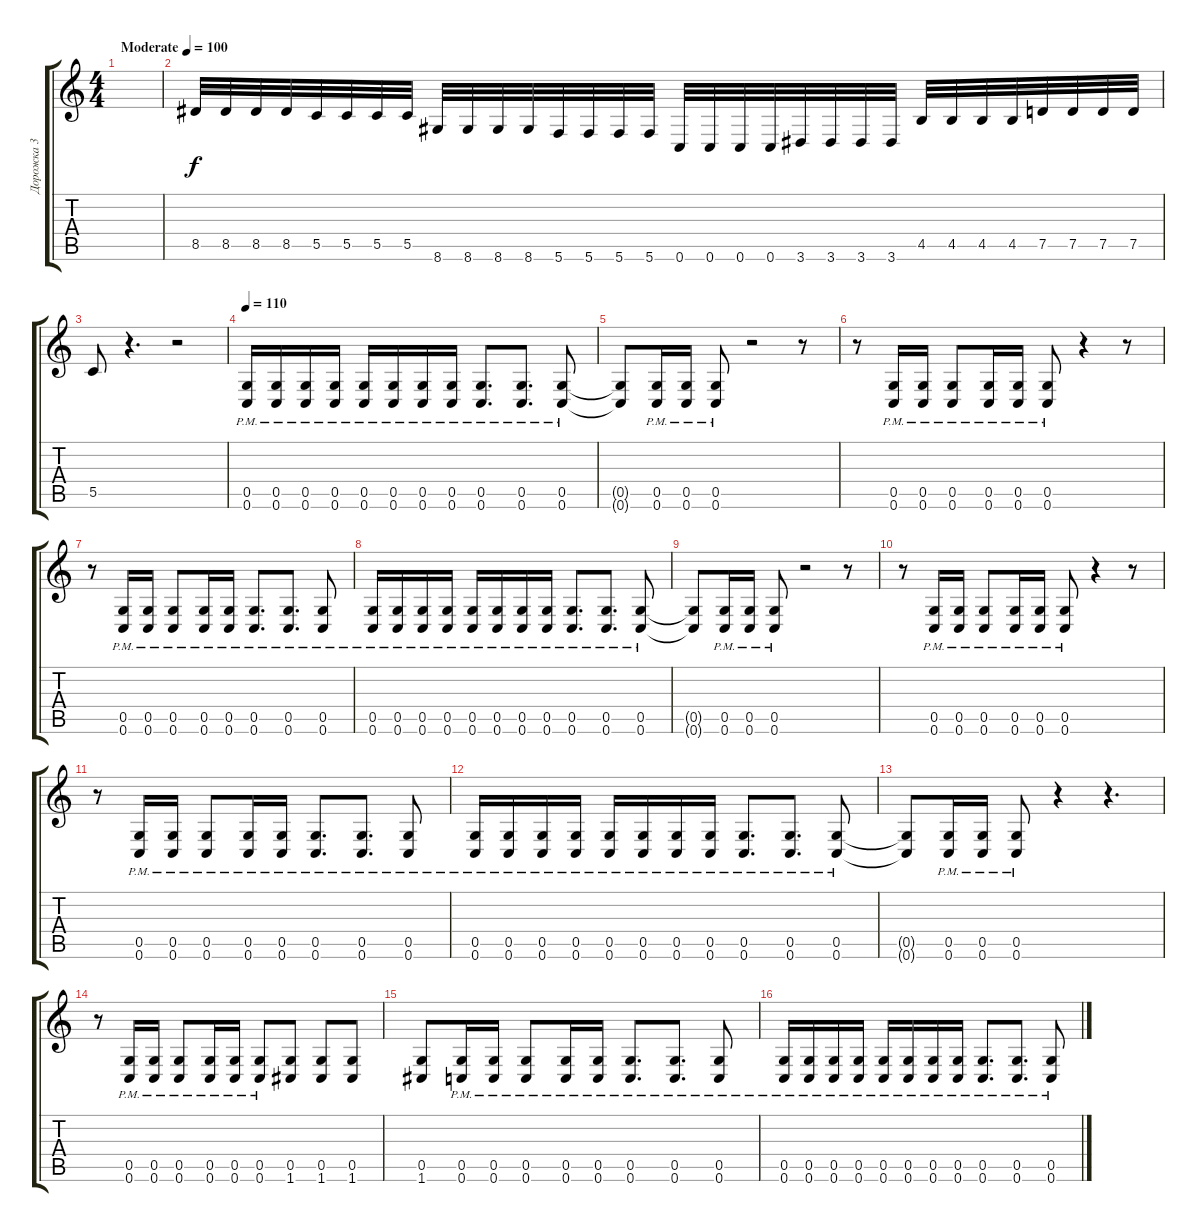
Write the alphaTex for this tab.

\track ("Дорожка 3" "Дорожка 3") {instrument distortionguitar}
\staff {score tabs}
\tuning (D4 A3 F3 C3 G2 C2) {hide}
\ts (4 4)
\tempo (100 "Moderate")
\clef g2
\ks c
|
8.5.32 8.5.32 8.5.32 8.5.32 5.5.32 5.5.32 5.5.32 5.5.32 8.6.32 8.6.32 8.6.32 8.6.32 5.6.32 5.6.32 5.6.32 5.6.32 0.6.32 0.6.32 0.6.32 0.6.32 3.6.32 3.6.32 3.6.32 3.6.32 4.5.32 4.5.32 4.5.32 4.5.32 7.5.32 7.5.32 7.5.32 7.5.32 |
5.5.8 r.4{d} r.2 |
\tempo 110
(0.5{pm} 0.6{pm}).16 (0.5{pm} 0.6{pm}).16 (0.5{pm} 0.6{pm}).16 (0.5{pm} 0.6{pm}).16 (0.5{pm} 0.6{pm}).16 (0.5{pm} 0.6{pm}).16 (0.5{pm} 0.6{pm}).16 (0.5{pm} 0.6{pm}).16 (0.5{pm} 0.6{pm}).8{d} (0.5{pm} 0.6{pm}).8{d} (0.5{pm} 0.6{pm}).8 |
(0.5{t} 0.6{t}).8 (0.5{pm} 0.6{pm}).16 (0.5{pm} 0.6{pm}).16 (0.5{pm} 0.6{pm}).8 r.2 r.8 |
r.8 (0.5{pm} 0.6{pm}).16 (0.5{pm} 0.6{pm}).16 (0.5{pm} 0.6{pm}).8 (0.5{pm} 0.6{pm}).16 (0.5{pm} 0.6{pm}).16 (0.5{pm} 0.6{pm}).8 r.4 r.8 |
r.8 (0.5{pm} 0.6{pm}).16 (0.5{pm} 0.6{pm}).16 (0.5{pm} 0.6{pm}).8 (0.5{pm} 0.6{pm}).16 (0.5{pm} 0.6{pm}).16 (0.5{pm} 0.6{pm}).8{d} (0.5{pm} 0.6{pm}).8{d} (0.5{pm} 0.6{pm}).8 |
(0.5{pm} 0.6{pm}).16 (0.5{pm} 0.6{pm}).16 (0.5{pm} 0.6{pm}).16 (0.5{pm} 0.6{pm}).16 (0.5{pm} 0.6{pm}).16 (0.5{pm} 0.6{pm}).16 (0.5{pm} 0.6{pm}).16 (0.5{pm} 0.6{pm}).16 (0.5{pm} 0.6{pm}).8{d} (0.5{pm} 0.6{pm}).8{d} (0.5{pm} 0.6{pm}).8 |
(0.5{t} 0.6{t}).8 (0.5{pm} 0.6{pm}).16 (0.5{pm} 0.6{pm}).16 (0.5{pm} 0.6{pm}).8 r.2 r.8 |
r.8 (0.5{pm} 0.6{pm}).16 (0.5{pm} 0.6{pm}).16 (0.5{pm} 0.6{pm}).8 (0.5{pm} 0.6{pm}).16 (0.5{pm} 0.6{pm}).16 (0.5{pm} 0.6{pm}).8 r.4 r.8 |
r.8 (0.5{pm} 0.6{pm}).16 (0.5{pm} 0.6{pm}).16 (0.5{pm} 0.6{pm}).8 (0.5{pm} 0.6{pm}).16 (0.5{pm} 0.6{pm}).16 (0.5{pm} 0.6{pm}).8{d} (0.5{pm} 0.6{pm}).8{d} (0.5{pm} 0.6{pm}).8 |
(0.5{pm} 0.6{pm}).16 (0.5{pm} 0.6{pm}).16 (0.5{pm} 0.6{pm}).16 (0.5{pm} 0.6{pm}).16 (0.5{pm} 0.6{pm}).16 (0.5{pm} 0.6{pm}).16 (0.5{pm} 0.6{pm}).16 (0.5{pm} 0.6{pm}).16 (0.5{pm} 0.6{pm}).8{d} (0.5{pm} 0.6{pm}).8{d} (0.5{pm} 0.6{pm}).8 |
(0.5{t} 0.6{t}).8 (0.5{pm} 0.6{pm}).16 (0.5{pm} 0.6{pm}).16 (0.5{pm} 0.6{pm}).8 r.4 r.4{d} |
r.8 (0.5{pm} 0.6{pm}).16 (0.5{pm} 0.6{pm}).16 (0.5{pm} 0.6{pm}).8 (0.5{pm} 0.6{pm}).16 (0.5{pm} 0.6{pm}).16 (0.5{pm} 0.6{pm}).8 (0.5 1.6).8 (0.5 1.6).8 (0.5 1.6).8 |
(0.5 1.6).8 (0.5{pm} 0.6{pm}).16 (0.5{pm} 0.6{pm}).16 (0.5{pm} 0.6{pm}).8 (0.5{pm} 0.6{pm}).16 (0.5{pm} 0.6{pm}).16 (0.5{pm} 0.6{pm}).8{d} (0.5{pm} 0.6{pm}).8{d} (0.5{pm} 0.6{pm}).8 |
(0.5{pm} 0.6{pm}).16 (0.5{pm} 0.6{pm}).16 (0.5{pm} 0.6{pm}).16 (0.5{pm} 0.6{pm}).16 (0.5{pm} 0.6{pm}).16 (0.5{pm} 0.6{pm}).16 (0.5{pm} 0.6{pm}).16 (0.5{pm} 0.6{pm}).16 (0.5{pm} 0.6{pm}).8{d} (0.5{pm} 0.6{pm}).8{d} (0.5{pm} 0.6{pm}).8
